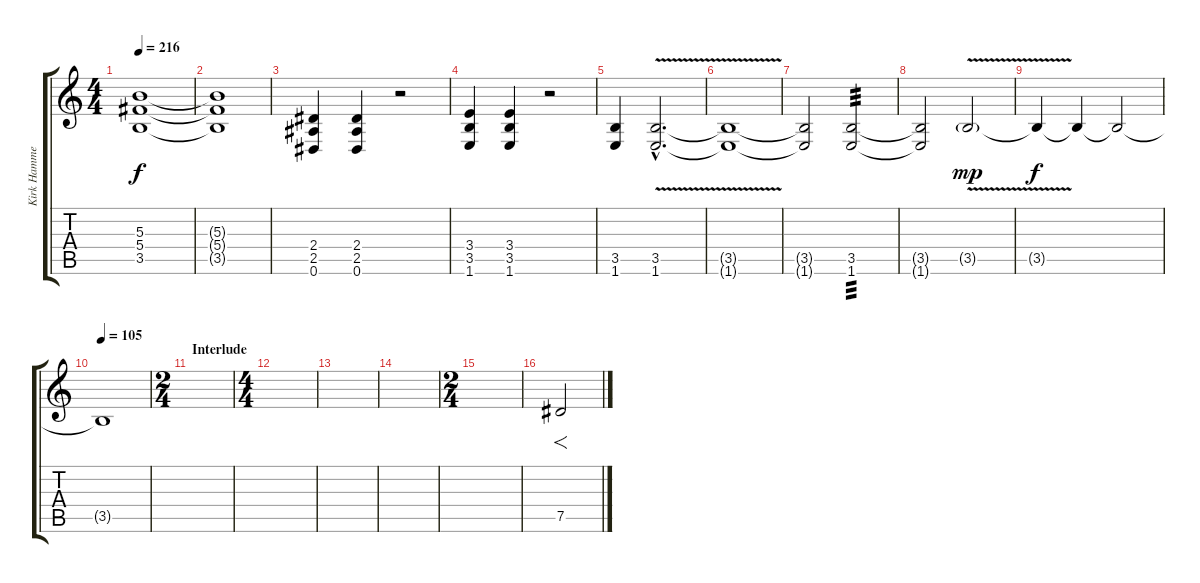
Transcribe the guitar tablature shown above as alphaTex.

\track ("Kirk Hammett (Distortion Guitar)" "Kirk Hamme") {instrument distortionguitar}
\staff {score tabs}
\tuning (Eb4 Bb3 Gb3 Db3 Ab2 Eb2) {hide}
\ts (4 4)
\tempo 216
\clef g2
\ks c
(5.3 5.4 3.5).1{dy f} |
(5.3{t} 5.4{t} 3.5{t}).1 |
(2.4 2.5 0.6).4 (2.4 2.5 0.6).4 r.2 |
(3.4 3.5 1.6).4 (3.4 3.5 1.6).4 r.2 |
(3.5 1.6).4 (3.5{v hac} 1.6{v hac}).2{d} |
(3.5{t} 1.6{t}).1 |
(3.5{t} 1.6{t}).2 (3.5 1.6).2{tp 3} |
(3.5{t} 1.6{t}).2 3.5{v g}.2{dy mp} |
3.5{t}.4{dy f} 3.5{t}.4 3.5{t}.2 |
\tempo 105
3.5{t}.1 |
\ts (2 4)
\section ("" "Interlude")
|
\ts (4 4)
|
|
|
\ts (2 4)
|
7.5.2{f}
